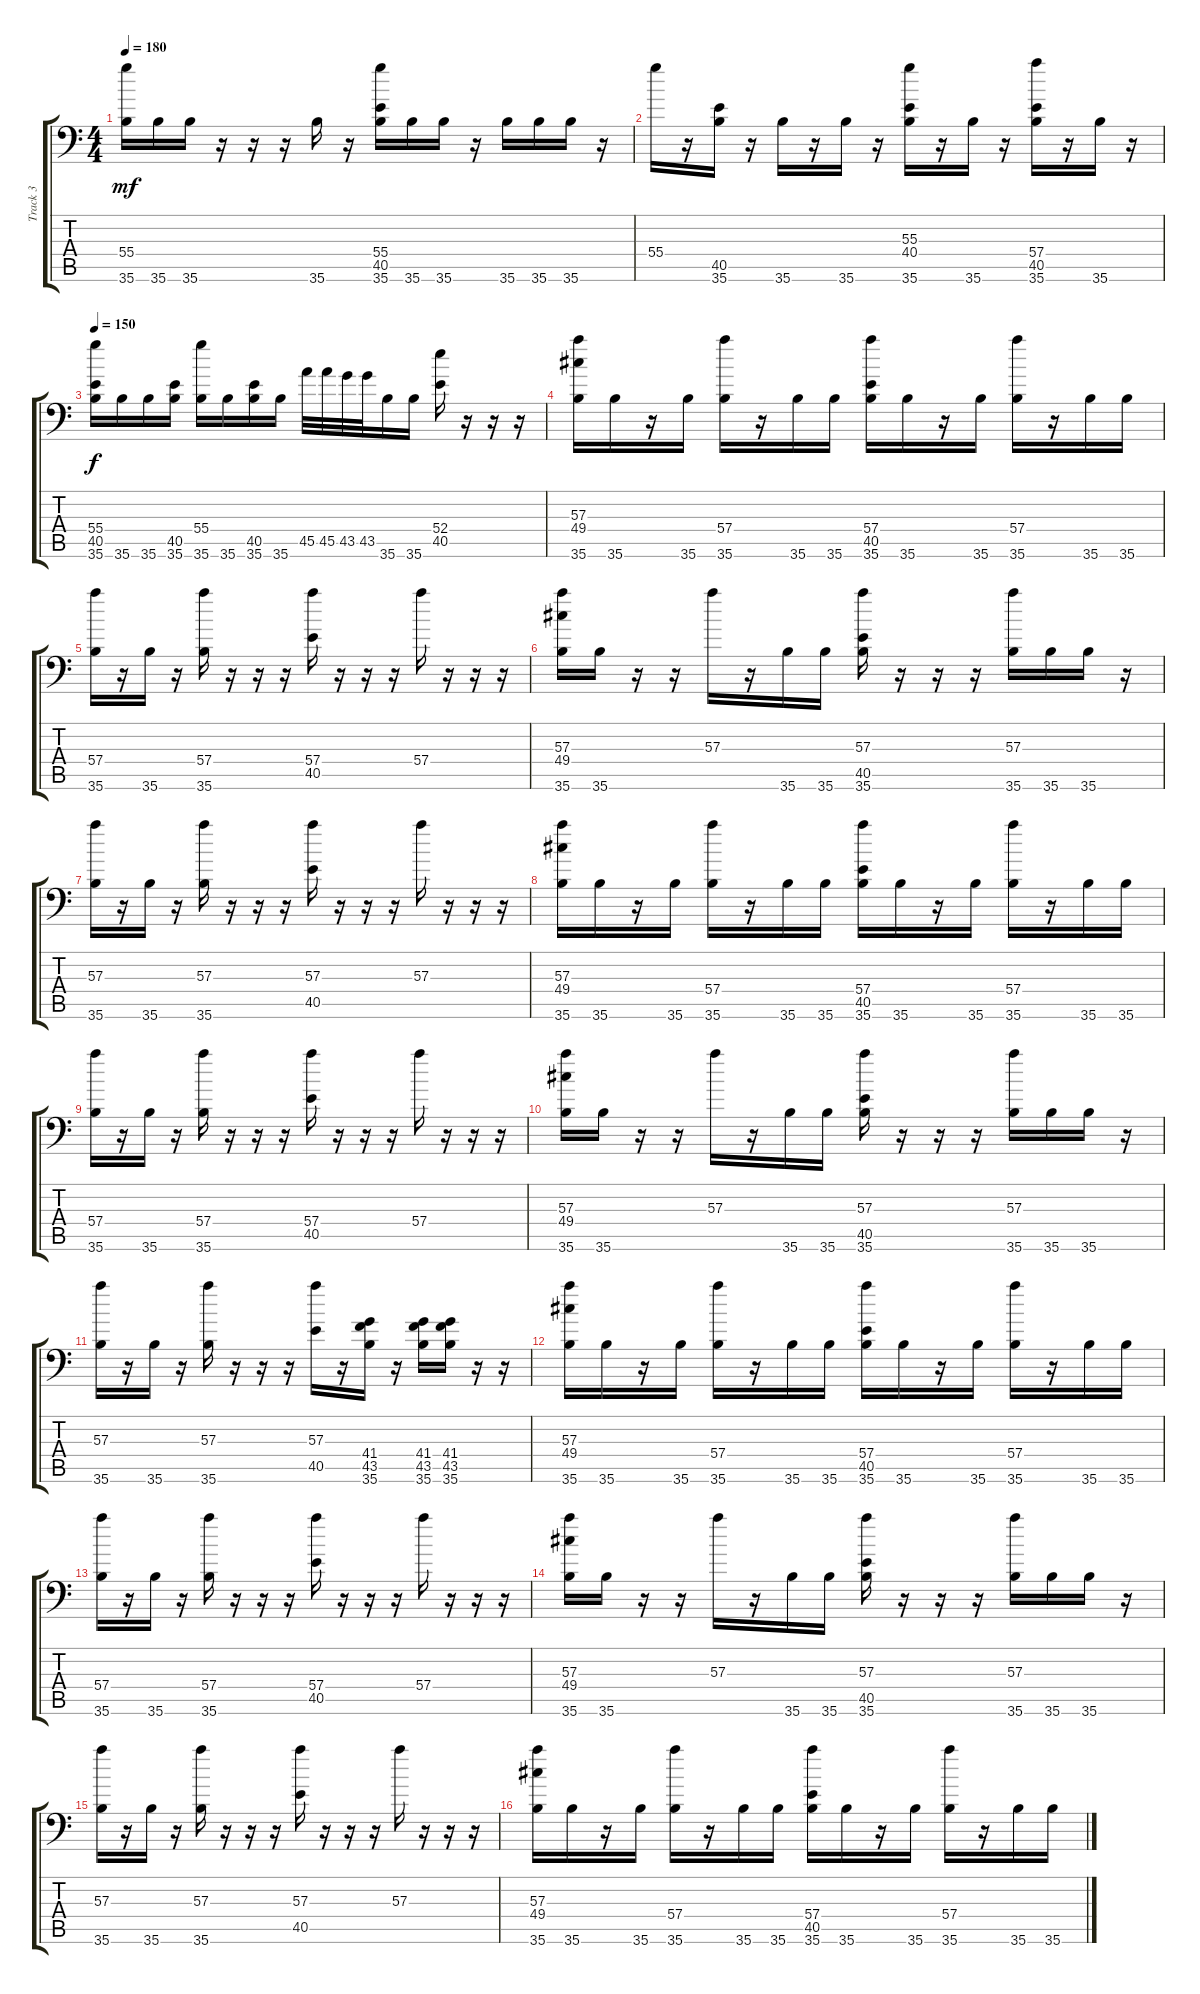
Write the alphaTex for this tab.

\track ("Track 3" "Track 3") {instrument acousticgrandpiano}
\staff {score tabs}
\tuning (C-1 C-1 C-1 C-1 C-1 C-1) {hide}
\ts (4 4)
\tempo 180
\clef f4
\ks c
(55.4 35.6).16{dy mf} 35.6.16 35.6.16 r.16 r.16 r.16 35.6.16 r.16 (55.4 40.5 35.6).16 35.6.16 35.6.16 r.16 35.6.16 35.6.16 35.6.16 r.16 |
55.4.16 r.16 (40.5 35.6).16 r.16 35.6.16 r.16 35.6.16 r.16 (55.3 40.4 35.6).16 r.16 35.6.16 r.16 (57.4 40.5 35.6).16 r.16 35.6.16 r.16 |
\tempo 150
(55.4 40.5 35.6).16{dy f} 35.6.16 35.6.16 (40.5 35.6).16 (55.4 35.6).16 35.6.16 (40.5 35.6).16 35.6.16 45.5.32 45.5.32 43.5.32 43.5.32 35.6.16 35.6.16 (52.4 40.5).16 r.16 r.16 r.16 |
(57.3 49.4 35.6).16 35.6.16 r.16 35.6.16 (57.4 35.6).16 r.16 35.6.16 35.6.16 (57.4 40.5 35.6).16 35.6.16 r.16 35.6.16 (57.4 35.6).16 r.16 35.6.16 35.6.16 |
(57.4 35.6).16 r.16 35.6.16 r.16 (57.4 35.6).16 r.16 r.16 r.16 (57.4 40.5).16 r.16 r.16 r.16 57.4.16 r.16 r.16 r.16 |
(57.3 49.4 35.6).16 35.6.16 r.16 r.16 57.3.16 r.16 35.6.16 35.6.16 (57.3 40.5 35.6).16 r.16 r.16 r.16 (57.3 35.6).16 35.6.16 35.6.16 r.16 |
(57.3 35.6).16 r.16 35.6.16 r.16 (57.3 35.6).16 r.16 r.16 r.16 (57.3 40.5).16 r.16 r.16 r.16 57.3.16 r.16 r.16 r.16 |
(57.3 49.4 35.6).16 35.6.16 r.16 35.6.16 (57.4 35.6).16 r.16 35.6.16 35.6.16 (57.4 40.5 35.6).16 35.6.16 r.16 35.6.16 (57.4 35.6).16 r.16 35.6.16 35.6.16 |
(57.4 35.6).16 r.16 35.6.16 r.16 (57.4 35.6).16 r.16 r.16 r.16 (57.4 40.5).16 r.16 r.16 r.16 57.4.16 r.16 r.16 r.16 |
(57.3 49.4 35.6).16 35.6.16 r.16 r.16 57.3.16 r.16 35.6.16 35.6.16 (57.3 40.5 35.6).16 r.16 r.16 r.16 (57.3 35.6).16 35.6.16 35.6.16 r.16 |
(57.3 35.6).16 r.16 35.6.16 r.16 (57.3 35.6).16 r.16 r.16 r.16 (57.3 40.5).16 r.16 (41.4 43.5 35.6).16 r.16 (41.4 43.5 35.6).16 (41.4 43.5 35.6).16 r.16 r.16 |
(57.3 49.4 35.6).16 35.6.16 r.16 35.6.16 (57.4 35.6).16 r.16 35.6.16 35.6.16 (57.4 40.5 35.6).16 35.6.16 r.16 35.6.16 (57.4 35.6).16 r.16 35.6.16 35.6.16 |
(57.4 35.6).16 r.16 35.6.16 r.16 (57.4 35.6).16 r.16 r.16 r.16 (57.4 40.5).16 r.16 r.16 r.16 57.4.16 r.16 r.16 r.16 |
(57.3 49.4 35.6).16 35.6.16 r.16 r.16 57.3.16 r.16 35.6.16 35.6.16 (57.3 40.5 35.6).16 r.16 r.16 r.16 (57.3 35.6).16 35.6.16 35.6.16 r.16 |
(57.3 35.6).16 r.16 35.6.16 r.16 (57.3 35.6).16 r.16 r.16 r.16 (57.3 40.5).16 r.16 r.16 r.16 57.3.16 r.16 r.16 r.16 |
(57.3 49.4 35.6).16 35.6.16 r.16 35.6.16 (57.4 35.6).16 r.16 35.6.16 35.6.16 (57.4 40.5 35.6).16 35.6.16 r.16 35.6.16 (57.4 35.6).16 r.16 35.6.16 35.6.16
